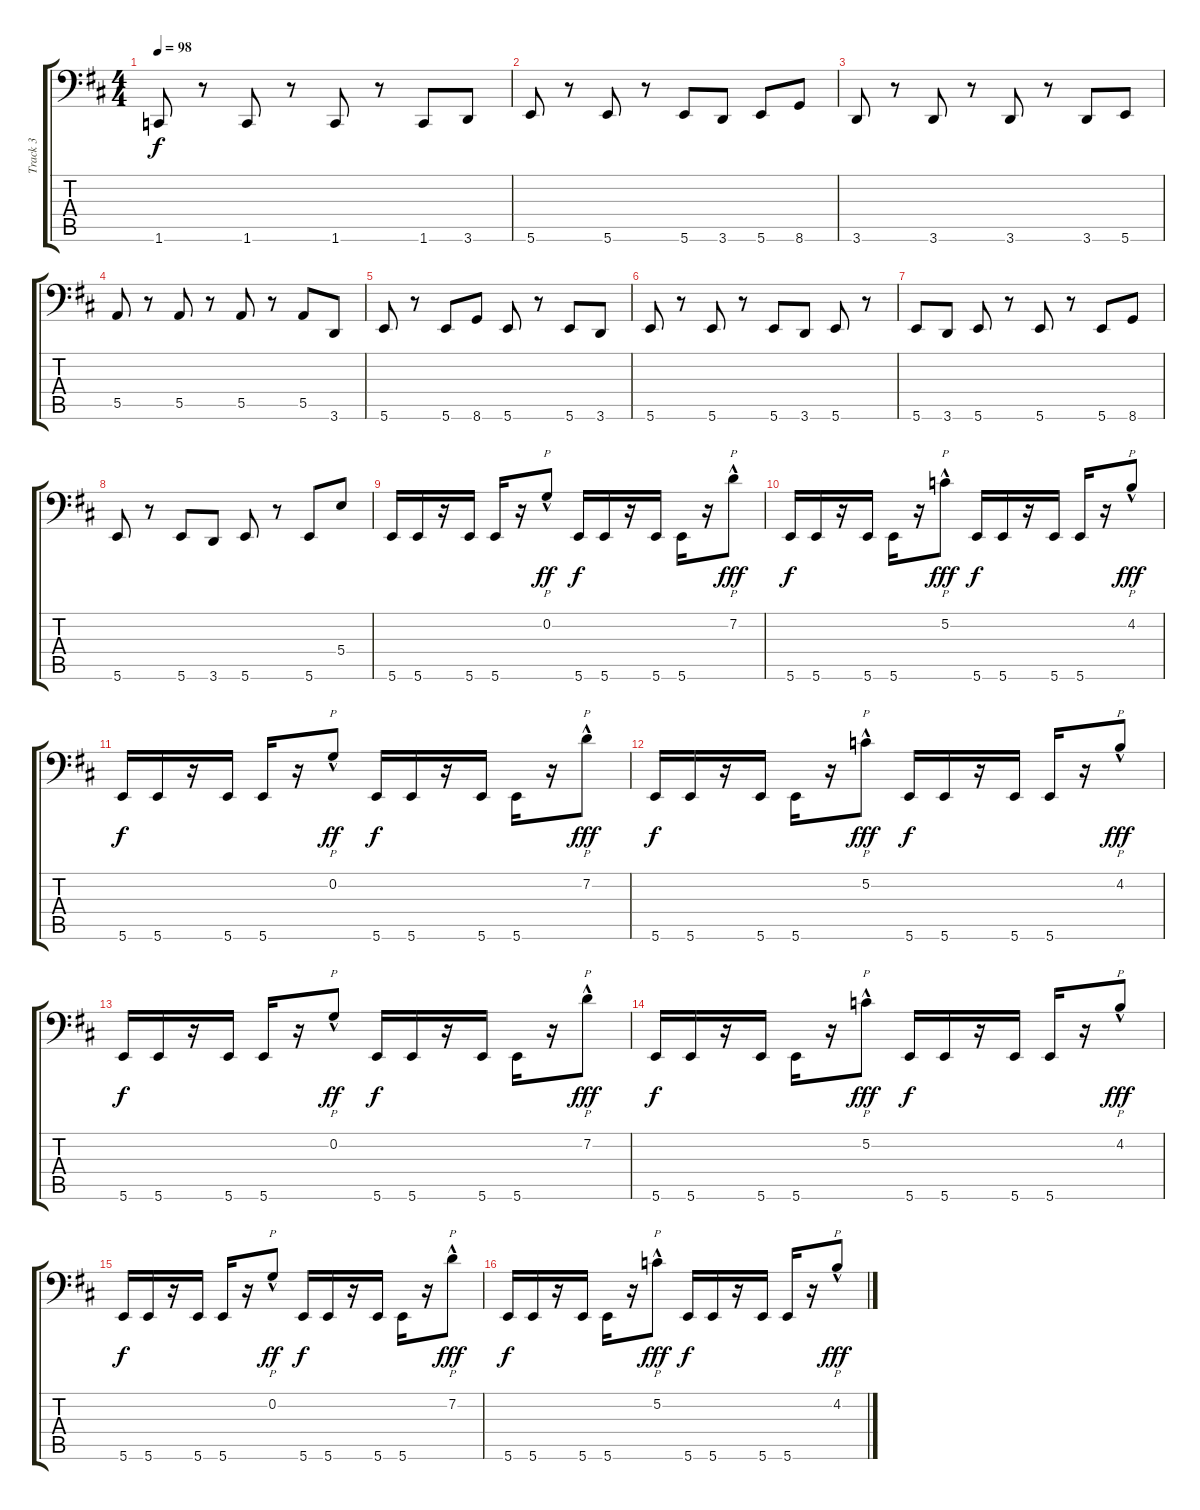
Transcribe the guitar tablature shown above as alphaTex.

\track ("Track 3" "Track 3") {instrument electricbassfinger}
\staff {score tabs}
\tuning (C3 G2 E2 B1 E1 B0) {hide}
\ts (4 4)
\tempo 98
\clef f4
\ks bminor
1.6.8{dy f} r.8 1.6.8 r.8 1.6.8 r.8 1.6.8 3.6.8 |
5.6.8 r.8 5.6.8 r.8 5.6.8 3.6.8 5.6.8 8.6.8 |
3.6.8 r.8 3.6.8 r.8 3.6.8 r.8 3.6.8 5.6.8 |
5.5.8 r.8 5.5.8 r.8 5.5.8 r.8 5.5.8 3.6.8 |
5.6.8 r.8 5.6.8 8.6.8 5.6.8 r.8 5.6.8 3.6.8 |
5.6.8 r.8 5.6.8 r.8 5.6.8 3.6.8 5.6.8 r.8 |
5.6.8 3.6.8 5.6.8 r.8 5.6.8 r.8 5.6.8 8.6.8 |
5.6.8 r.8 5.6.8 3.6.8 5.6.8 r.8 5.6.8 5.4.8 |
5.6.16 5.6.16 r.16 5.6.16 5.6.16 r.16 0.2{hac}.8{p dy ff} 5.6.16{dy f} 5.6.16 r.16 5.6.16 5.6.16 r.16 7.2{hac}.8{p dy fff} |
5.6.16{dy f} 5.6.16 r.16 5.6.16 5.6.16 r.16 5.2{hac}.8{p dy fff} 5.6.16{dy f} 5.6.16 r.16 5.6.16 5.6.16 r.16 4.2{hac}.8{p dy fff} |
5.6.16{dy f} 5.6.16 r.16 5.6.16 5.6.16 r.16 0.2{hac}.8{p dy ff} 5.6.16{dy f} 5.6.16 r.16 5.6.16 5.6.16 r.16 7.2{hac}.8{p dy fff} |
5.6.16{dy f} 5.6.16 r.16 5.6.16 5.6.16 r.16 5.2{hac}.8{p dy fff} 5.6.16{dy f} 5.6.16 r.16 5.6.16 5.6.16 r.16 4.2{hac}.8{p dy fff} |
5.6.16{dy f} 5.6.16 r.16 5.6.16 5.6.16 r.16 0.2{hac}.8{p dy ff} 5.6.16{dy f} 5.6.16 r.16 5.6.16 5.6.16 r.16 7.2{hac}.8{p dy fff} |
5.6.16{dy f} 5.6.16 r.16 5.6.16 5.6.16 r.16 5.2{hac}.8{p dy fff} 5.6.16{dy f} 5.6.16 r.16 5.6.16 5.6.16 r.16 4.2{hac}.8{p dy fff} |
5.6.16{dy f} 5.6.16 r.16 5.6.16 5.6.16 r.16 0.2{hac}.8{p dy ff} 5.6.16{dy f} 5.6.16 r.16 5.6.16 5.6.16 r.16 7.2{hac}.8{p dy fff} |
5.6.16{dy f} 5.6.16 r.16 5.6.16 5.6.16 r.16 5.2{hac}.8{p dy fff} 5.6.16{dy f} 5.6.16 r.16 5.6.16 5.6.16 r.16 4.2{hac}.8{p dy fff}
